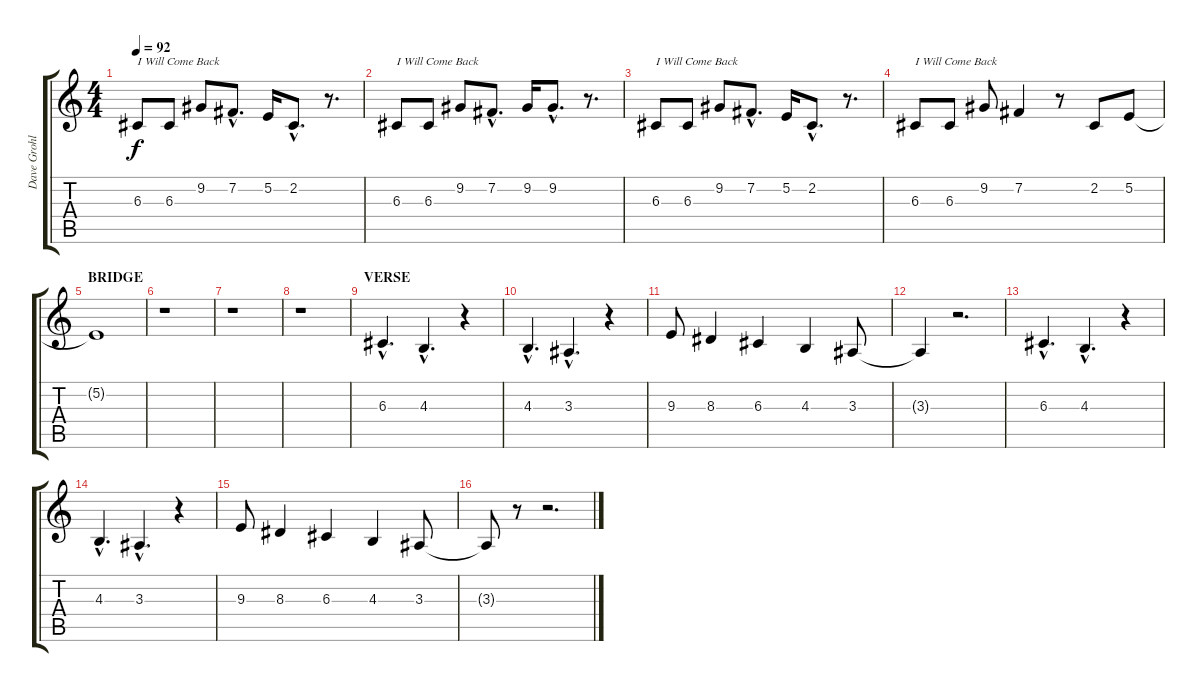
\track ("Dave Grohl (Voice)" "Dave Grohl") {instrument bassoon}
\staff {score tabs}
\tuning (E4 B3 G3 D3 A2 E2) {hide}
\ts (4 4)
\tempo 92
\clef g2
\ks c
6.3.8{txt "I Will Come Back" dy f} 6.3.8 9.2.8 7.2{hac}.8{d} 5.2.16 2.2{hac}.8{d} r.8{d} |
6.3.8{txt "I Will Come Back"} 6.3.8 9.2.8 7.2{hac}.8{d} 9.2.16 9.2{hac}.8{d} r.8{d} |
6.3.8{txt "I Will Come Back"} 6.3.8 9.2.8 7.2{hac}.8{d} 5.2.16 2.2{hac}.8{d} r.8{d} |
6.3.8{txt "I Will Come Back"} 6.3.8 9.2.8 7.2.4 r.8 2.2.8 5.2.8 |
\section ("" "BRIDGE")
5.2{t}.1{volume 0} |
r.1 |
r.1 |
r.1 |
\section ("" "VERSE")
6.3{hac}.4{d volume 14} 4.3{hac}.4{d} r.4 |
4.3{hac}.4{d} 3.3{hac}.4{d} r.4 |
9.3.8 8.3.4 6.3.4 4.3.4 3.3.8 |
3.3{t}.4 r.2{d} |
6.3{hac}.4{d} 4.3{hac}.4{d} r.4 |
4.3{hac}.4{d} 3.3{hac}.4{d} r.4 |
9.3.8 8.3.4 6.3.4 4.3.4 3.3.8 |
3.3{t}.8 r.8 r.2{d}
